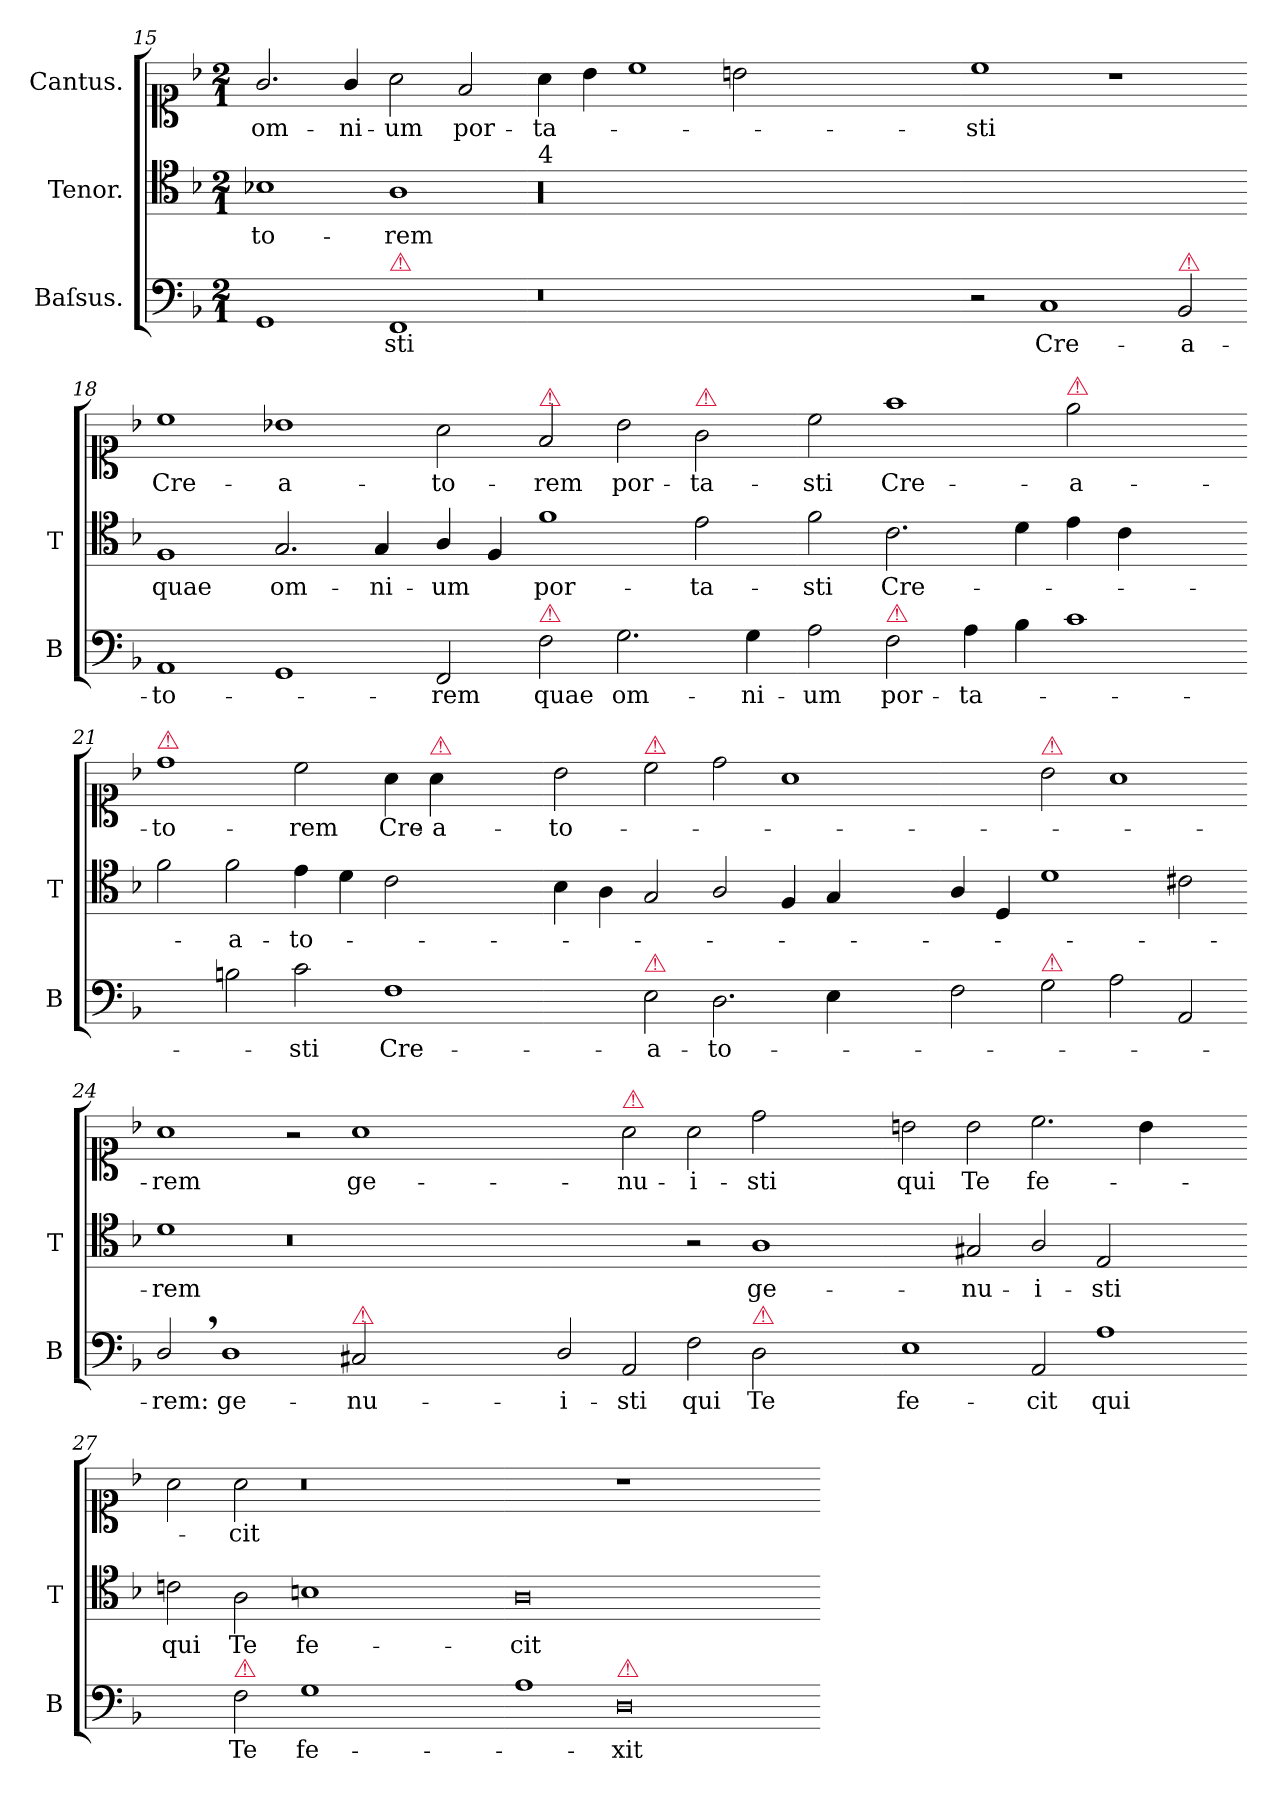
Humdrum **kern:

**kern	**text	**kern	**text	**kern	**text
*part3	*part3	*part2	*part2	*part1	*part1
*staff3	*staff3	*staff2	*staff2	*staff1	*staff1
*I"Baſsus.	*	*I"Tenor.	*	*I"Cantus.	*
*I'B	*	*I'T	*	*	*
*clefF4	*	*clefC4	*	*clefC1	*
*k[b-]	*	*k[b-]	*	*k[b-]	*
*M2/1	*	*M2/1	*	*M2/1	*
=15	=15	=15	=15	=15	=15
1GG/	.	1B-X\	-to-	2.g/	om-
.	.	.	.	4g/	-ni-
!LO:TX:a:color=crimson:t=⚠	!	!	!	!	!
1FF/	-sti	1A\	-rem	2a\	-um
.	.	.	.	2f/	por-
=16-	=16-	=16-	=16-	=16-	=16-
!	!	!LO:TX:a:t=4	!	!	!
0r	.	00r	.	4a\	-ta-
.	.	.	.	4b-\	.
.	.	.	.	1cc\	.
.	.	.	.	2bn\	.
0ryy	.	.	.	0ryy	.
=17-	=17-	=17-	=17-	=17-	=17-
2r	.	0ryy	.	1cc\	-sti
1C/	Cre-	.	.	.	.
.	.	.	.	1r	.
!LO:TX:a:color=crimson:t=⚠	!	!	!	!	!
2BB-/	-a-	.	.	.	.
=18-	=18-	=18-	=18-	=18-	=18-
1AA/	-to-	1F/	quae	1cc\	Cre-
1GG/	.	2.G/	om-	1b-X\	-a-
.	.	4G/	-ni-	.	.
=19-	=19-	=19-	=19-	=19-	=19-
2FF/	-rem	4A/	-um	2a\	-to-
.	.	4F/	.	.	.
!	!	!	!	!LO:TX:a:color=crimson:t=⚠	!
!LO:TX:a:color=crimson:t=⚠	!	!	!	!	!
2F\	quae	1f\	por-	2f/	-rem
2.G\	om-	.	.	2b-\	por-
!	!	!	!	!LO:TX:a:color=crimson:t=⚠	!
.	.	2e\	-ta-	2g\	-ta-
4G\	-ni-	.	.	.	.
=20-	=20-	=20-	=20-	=20-	=20-
2A\	-um	2f\	-sti	2cc\	-sti
!LO:TX:a:color=crimson:t=⚠	!	!	!	!	!
2F\	por-	2.c\	Cre-	1ff\	Cre-
4A\	-ta-	.	.	.	.
4B-\	.	4d\	.	.	.
!	!	!	!	!LO:TX:a:color=crimson:t=⚠	!
1c\	.	4e\	.	2ee\	-a-
.	.	4c\	.	.	.
.	.	2ryy	.	2ryy	.
=21-	=21-	=21-	=21-	=21-	=21-
!	!	!	!	!LO:TX:a:color=crimson:t=⚠	!
2ryy	.	2f\	.	1dd\	-to-
2Bn\	.	2f\	-a-	.	.
2c\	-sti	4e\	-to-	2cc\	-rem
.	.	4d\	.	.	.
1F\	Cre-	2c\	.	4a\	Cre-
!	!	!	!	!LO:TX:a:color=crimson:t=⚠	!
.	.	.	.	4a\	-a-
.	.	2ryy	.	2ryy	.
=22-	=22-	=22-	=22-	=22-	=22-
2ryy	.	4B-\	.	2b-\	-to-
.	.	4A\	.	.	.
!	!	!	!	!LO:TX:a:color=crimson:t=⚠	!
!LO:TX:a:color=crimson:t=⚠	!	!	!	!	!
2E\	-a-	2G/	.	2cc\	.
2.D\	-to-	2A/	.	2dd\	.
.	.	4F/	.	1a\	.
4E\	.	4G/	.	.	.
2ryy	.	2ryy	.	.	.
=23-	=23-	=23-	=23-	=23-	=23-
2F\	.	4A/	.	2ryy	.
.	.	4D/	.	.	.
!	!	!	!	!LO:TX:a:color=crimson:t=⚠	!
!LO:TX:a:color=crimson:t=⚠	!	!	!	!	!
2G\	.	1d\	.	2b-\	.
2A\	.	.	.	1a\	.
2AA/	.	2c#X\	.	.	.
=24-	=24-	=24-	=24-	=24-	=24-
2D,/	-rem:	1d\	-rem	1a\	-rem
1D\	ge-	.	.	.	.
.	.	0r	.	2r	.
!LO:TX:a:color=crimson:t=⚠	!	!	!	!	!
2C#X/	-nu-	.	.	1a\	ge-
1ryy	.	.	.	.	.
.	.	.	.	2ryy	.
=25-	=25-	=25-	=25-	=25-	=25-
2D/	-i-	1ryy	.	2ryy	.
!	!	!	!	!LO:TX:a:color=crimson:t=⚠	!
2AA/	-sti	.	.	2a\	-nu-
2F\	qui	2r	.	2a\	-i-
!LO:TX:a:color=crimson:t=⚠	!	!	!	!	!
2D\	Te	1A\	ge-	2dd\	-sti
2ryy	.	.	.	2ryy	.
=26-	=26-	=26-	=26-	=26-	=26-
1E\	fe-	2ryy	.	2bn\	qui
.	.	2G#X/	-nu-	2b\	Te
2AA/	-cit	2A/	-i-	2.cc\	fe-
1A\	qui	2E/	-sti	.	.
.	.	.	.	4b\	.
.	.	2ryy	.	2ryy	.
=27-	=27-	=27-	=27-	=27-	=27-
2ryy	.	2cn\	qui	2a\	.
!LO:TX:a:color=crimson:t=⚠	!	!	!	!	!
2F\	Te	2A\	Te	2a\	-cit
1G\	fe-	1Bn\	fe-	0r	.
1ryy	.	1ryy	.	.	.
=28-	=28-	=28-	=28-	=28-	=28-
1A\	.	0A\	-cit	1ryy	.
!LO:TX:a:color=crimson:t=⚠	!	!	!	!	!
0D\	-xit	.	.	1r	.
.	.	1ryy	.	1ryy	.
=-	=-	=-	=-	=-	=-
*-	*-	*-	*-	*-	*-
